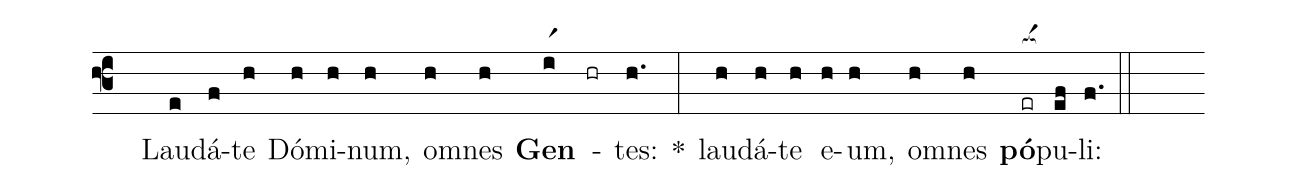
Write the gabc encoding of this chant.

%%
(f3)
( )Lau(e)dá(f)te(h) Dó(h)mi(h)num,(h) om(h)nes(h) <b>Gen</b>(ir1) -(hr) tes:(h.) *(:)
lau(h)dá(h)te(h) e(h)um,(h) om(h)nes(h) <b>pó</b>(er[ocba:1{])pu(ef[ocba:0}])li:(f.) (::)
